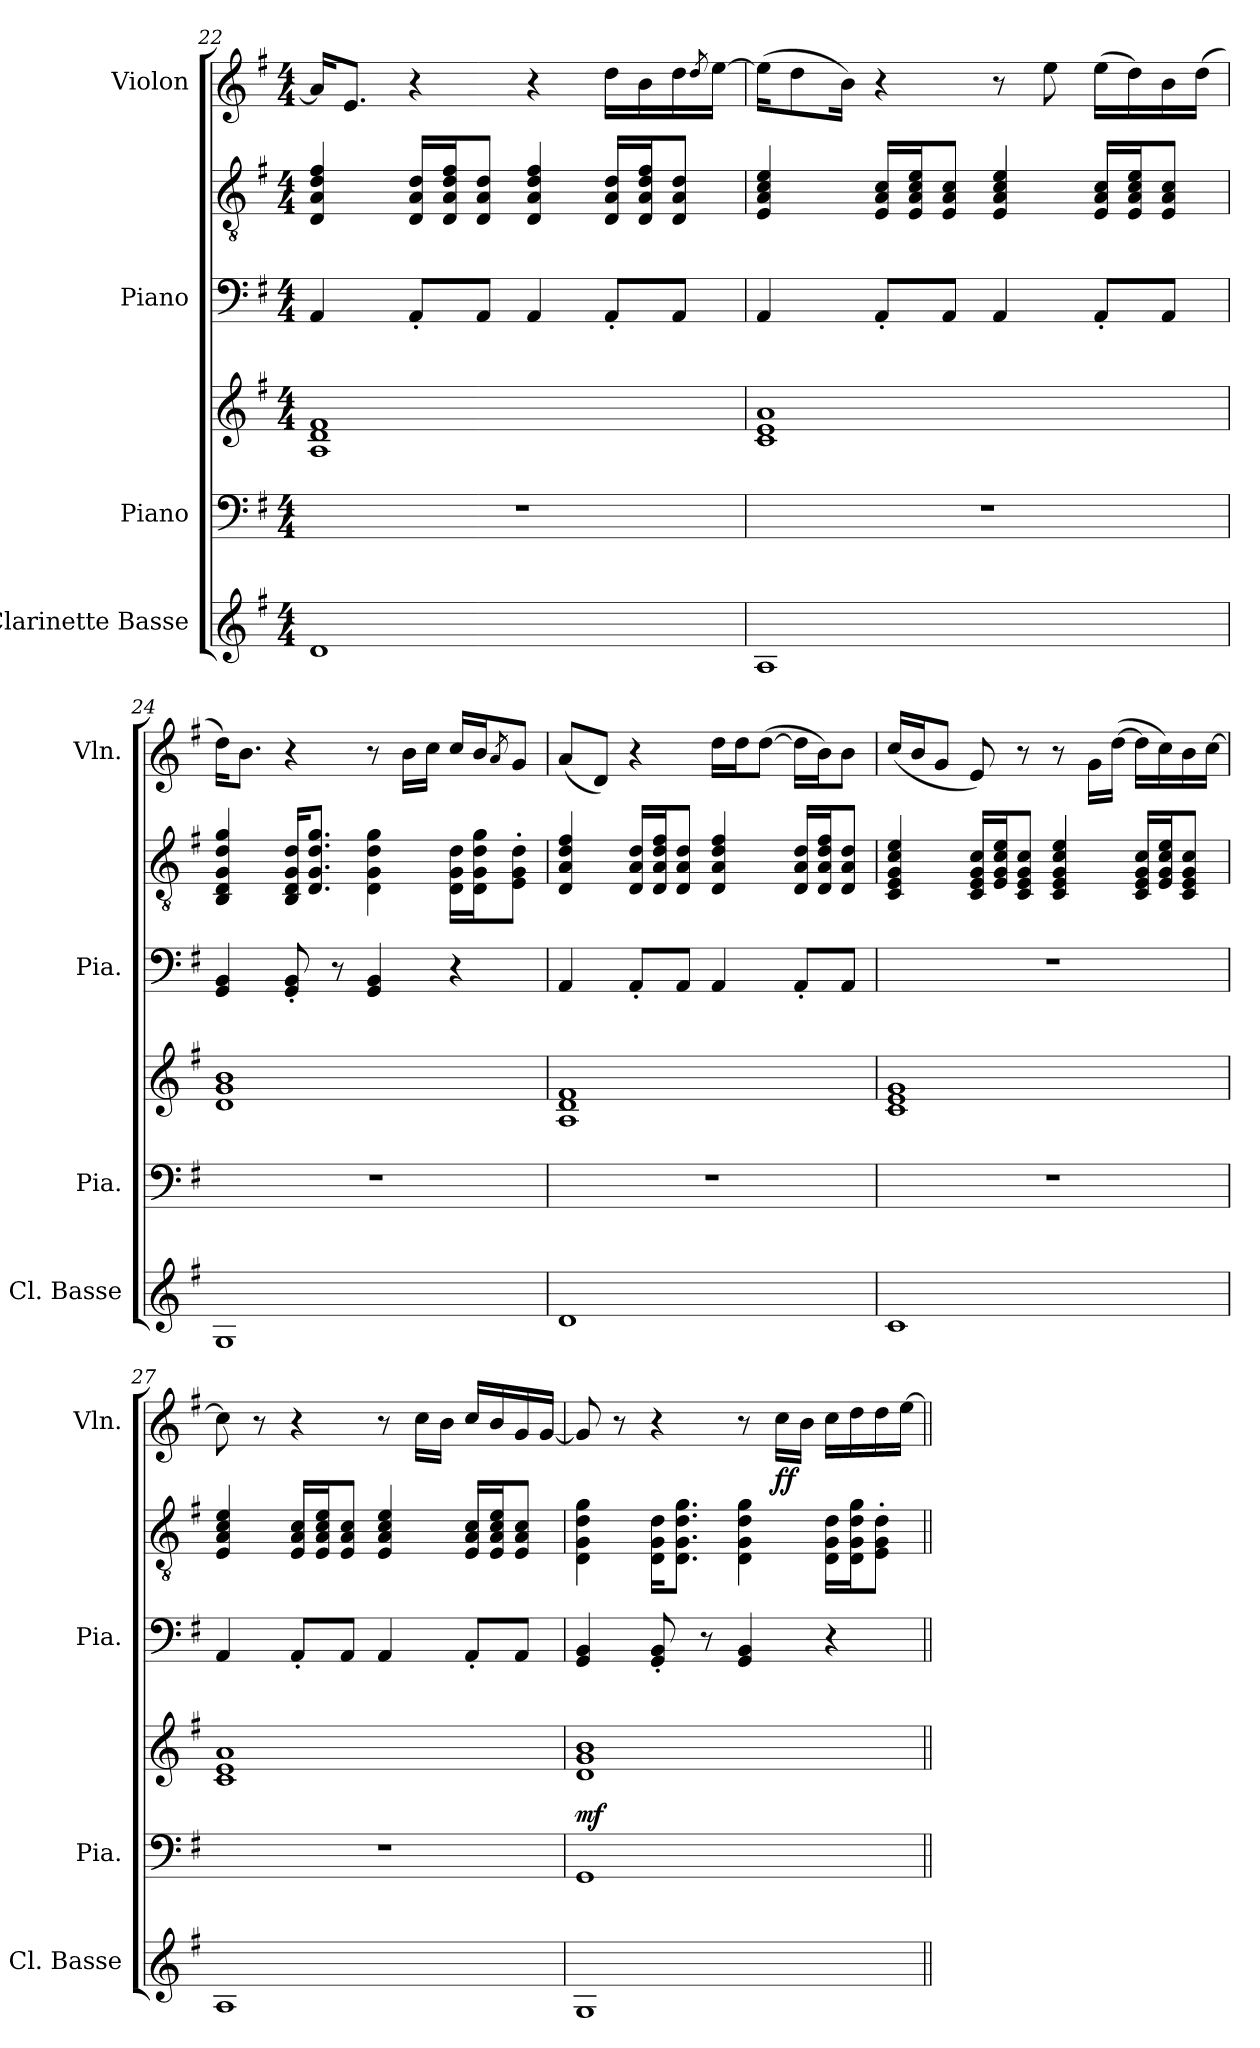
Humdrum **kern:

**kern	**kern	**kern	**dynam	**kern	**kern	**kern	**dynam
*part4	*part3	*part3	*part3	*part2	*part2	*part1	*part1
*staff6	*staff5	*staff4	*staff4/5	*staff3	*staff2	*staff1	*staff1
*I"Clarinette Basse	*I"Piano	*	*	*I"Piano	*	*I"Violon	*
*I'Cl. Basse	*I'Pia.	*	*	*I'Pia.	*	*I'Vln.	*
*clefG2	*clefF4	*clefG2	*	*clefF4	*clefGv2	*clefG2	*
*ITrd8c14	*	*	*	*	*	*	*
*k[f#]	*k[f#]	*k[f#]	*	*k[f#]	*k[f#]	*k[f#]	*
*M4/4	*M4/4	*M4/4	*	*M4/4	*M4/4	*M4/4	*
=22	=22	=22	=22	=22	=22	=22	=22
1D	1r	1A 1d 1f#	.	4AA/	4D/ 4A/ 4d/ 4f#/	16a/KL]	.
.	.	.	.	.	.	8.e/J	.
.	.	.	.	8AA'/L	16D/ 16A/ 16d/LL	4r	.
.	.	.	.	.	16D/ 16A/ 16d/ 16f#/J	.	.
.	.	.	.	8AA/J	8D/ 8A/ 8d/J	.	.
.	.	.	.	4AA/	4D/ 4A/ 4d/ 4f#/	4r	.
.	.	.	.	8AA'/L	16D/ 16A/ 16d/LL	16dd\LL	.
.	.	.	.	.	16D/ 16A/ 16d/ 16f#/J	16b\	.
.	.	.	.	8AA/J	8D/ 8A/ 8d/J	16dd\	.
.	.	.	.	.	.	8qdd/	.
.	.	.	.	.	.	[16ee\JJ	.
=23	=23	=23	=23	=23	=23	=23	=23
1AA	1r	1c 1e 1a	.	4AA/	4E/ 4A/ 4c/ 4e/	(>16ee\KL]	.
.	.	.	.	.	.	8dd\	.
.	.	.	.	.	.	16b\Jk)	.
.	.	.	.	8AA'/L	16E/ 16A/ 16c/LL	4r	.
.	.	.	.	.	16E/ 16A/ 16c/ 16e/J	.	.
.	.	.	.	8AA/J	8E/ 8A/ 8c/J	.	.
.	.	.	.	4AA/	4E/ 4A/ 4c/ 4e/	8r	.
.	.	.	.	.	.	8ee\	.
.	.	.	.	8AA'/L	16E/ 16A/ 16c/LL	(>16ee\LL	.
.	.	.	.	.	16E/ 16A/ 16c/ 16e/J	16dd\)	.
.	.	.	.	8AA/J	8E/ 8A/ 8c/J	16b\	.
.	.	.	.	.	.	(>16dd\JJ	.
!!LO:PB:g=z
=24	=24	=24	=24	=24	=24	=24	=24
1GG	1r	1d 1g 1b	.	4GG/ 4BB/	4BB/ 4D/ 4G/ 4d/ 4g/	16dd\KL)	.
.	.	.	.	.	.	8.b\J	.
.	.	.	.	8GG/' 8BB/'	16BB/ 16D/ 16G/ 16d/KL	4r	.
.	.	.	.	.	8.D/ 8.G/ 8.d/ 8.g/J	.	.
.	.	.	.	8r	.	.	.
.	.	.	.	4GG/ 4BB/	4D\ 4G\ 4d\ 4g\	8r	.
.	.	.	.	.	.	16b\LL	.
.	.	.	.	.	.	16cc\JJ	.
.	.	.	.	4r	16D\ 16G\ 16d\LL	16cc/LL	.
.	.	.	.	.	16D\ 16G\ 16d\ 16g\J	16b/J	.
.	.	.	.	.	.	8qa/	.
.	.	.	.	.	8E\' 8G\' 8d\'J	8g/J	.
=25	=25	=25	=25	=25	=25	=25	=25
1D	1r	1A 1d 1f#	.	4AA/	4D/ 4A/ 4d/ 4f#/	(<8a/L	.
.	.	.	.	.	.	8d/J)	.
.	.	.	.	8AA'/L	16D/ 16A/ 16d/LL	4r	.
.	.	.	.	.	16D/ 16A/ 16d/ 16f#/J	.	.
.	.	.	.	8AA/J	8D/ 8A/ 8d/J	.	.
.	.	.	.	4AA/	4D/ 4A/ 4d/ 4f#/	16dd\LL	.
.	.	.	.	.	.	16dd\J	.
.	.	.	.	.	.	(>[8dd\J	.
.	.	.	.	8AA'/L	16D/ 16A/ 16d/LL	16dd\LL]	.
.	.	.	.	.	16D/ 16A/ 16d/ 16f#/J	16b\J)	.
.	.	.	.	8AA/J	8D/ 8A/ 8d/J	8b\J	.
=26	=26	=26	=26	=26	=26	=26	=26
1C	1r	1c 1e 1g	.	1r	4C/ 4E/ 4G/ 4c/ 4e/	(<16cc/LL	.
.	.	.	.	.	.	16b/J	.
.	.	.	.	.	.	8g/J	.
.	.	.	.	.	16C/ 16E/ 16G/ 16c/LL	8e/)	.
.	.	.	.	.	16E/ 16G/ 16c/ 16e/J	.	.
.	.	.	.	.	8C/ 8E/ 8G/ 8c/J	8r	.
.	.	.	.	.	4C/ 4E/ 4G/ 4c/ 4e/	8r	.
.	.	.	.	.	.	16g\LL	.
.	.	.	.	.	.	(>[16dd\JJ	.
.	.	.	.	.	16C/ 16E/ 16G/ 16c/LL	16dd\LL]	.
.	.	.	.	.	16E/ 16G/ 16c/ 16e/J	16cc\)	.
.	.	.	.	.	8C/ 8E/ 8G/ 8c/J	16b\	.
.	.	.	.	.	.	[16cc\JJ	.
!!LO:LB:g=z
=27	=27	=27	=27	=27	=27	=27	=27
1AA	1r	1c 1e 1a	.	4AA/	4E/ 4A/ 4c/ 4e/	8cc\]	.
.	.	.	.	.	.	8r	.
.	.	.	.	8AA'/L	16E/ 16A/ 16c/LL	4r	.
.	.	.	.	.	16E/ 16A/ 16c/ 16e/J	.	.
.	.	.	.	8AA/J	8E/ 8A/ 8c/J	.	.
.	.	.	.	4AA/	4E/ 4A/ 4c/ 4e/	8r	.
.	.	.	.	.	.	16cc\LL	.
.	.	.	.	.	.	16b\JJ	.
.	.	.	.	8AA'/L	16E/ 16A/ 16c/LL	16cc/LL	.
.	.	.	.	.	16E/ 16A/ 16c/ 16e/J	16b/	.
.	.	.	.	8AA/J	8E/ 8A/ 8c/J	16g/	.
.	.	.	.	.	.	[16g/JJ	.
=28	=28	=28	=28	=28	=28	=28	=28
!	!	!	!LO:DY:a=2	!	!	!	!
1GG	1GG	1d 1g 1b	mf	4GG/ 4BB/	4D\ 4G\ 4d\ 4g\	8g/]	.
.	.	.	.	.	.	8r	.
.	.	.	.	8GG/' 8BB/'	16D\ 16G\ 16d\KL	4r	.
.	.	.	.	.	8.D\ 8.G\ 8.d\ 8.g\J	.	.
.	.	.	.	8r	.	.	.
.	.	.	.	4GG/ 4BB/	4D\ 4G\ 4d\ 4g\	8r	.
!	!	!	!	!	!	!	!LO:DY:b
.	.	.	.	.	.	16cc\LL	ff
.	.	.	.	.	.	16b\JJ	.
.	.	.	.	4r	16D\ 16G\ 16d\LL	16cc\LL	.
.	.	.	.	.	16D\ 16G\ 16d\ 16g\J	16dd\	.
.	.	.	.	.	8E\' 8G\' 8d\'J	16dd\	.
.	.	.	.	.	.	[16ee\JJ	.
=||	=||	=||	=||	=||	=||	=||	=||
*-	*-	*-	*-	*-	*-	*-	*-
